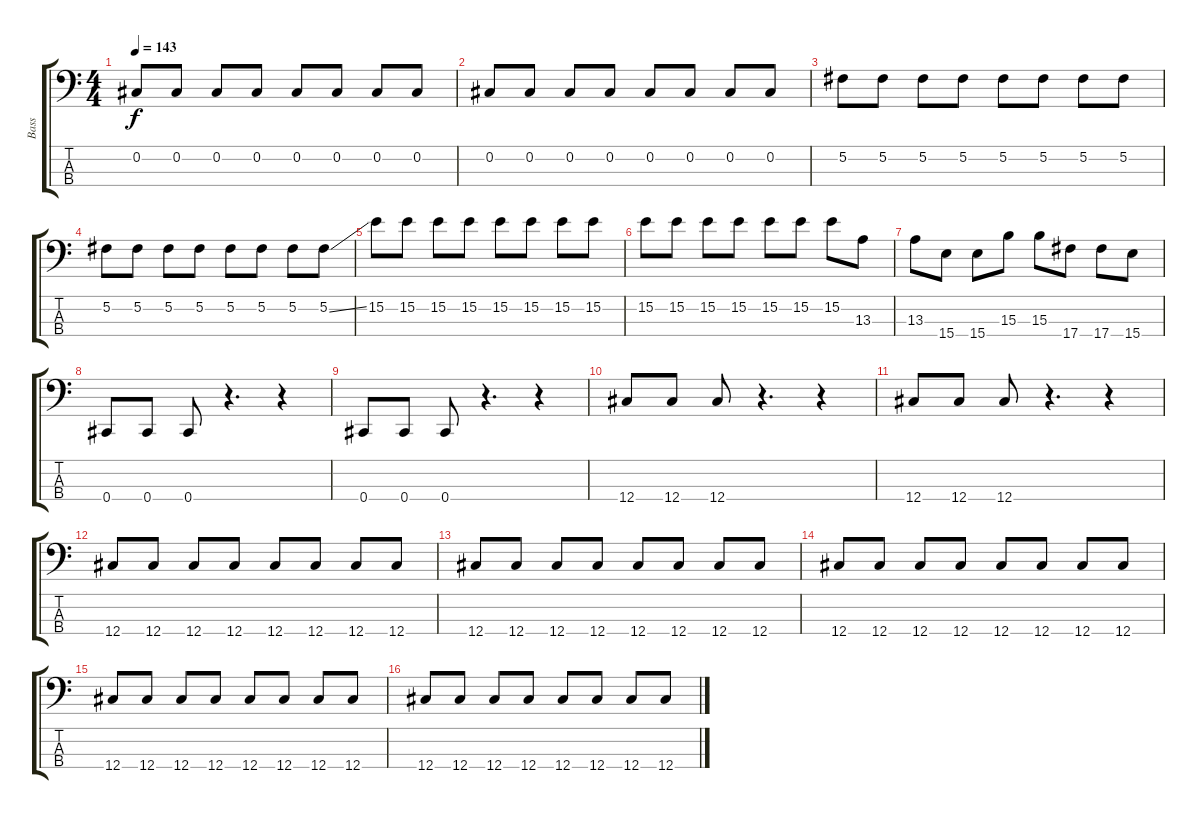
\track ("Bass" "Bass") {instrument electricbasspick}
\staff {score tabs}
\tuning (Gb2 Db2 Ab1 Db1) {hide}
\ts (4 4)
\tempo 143
\clef f4
\ks c
0.2.8{dy f} 0.2.8 0.2.8 0.2.8 0.2.8 0.2.8 0.2.8 0.2.8 |
0.2.8 0.2.8 0.2.8 0.2.8 0.2.8 0.2.8 0.2.8 0.2.8 |
5.2.8 5.2.8 5.2.8 5.2.8 5.2.8 5.2.8 5.2.8 5.2.8 |
5.2.8 5.2.8 5.2.8 5.2.8 5.2.8 5.2.8 5.2.8 5.2{ss}.8 |
15.2.8 15.2.8 15.2.8 15.2.8 15.2.8 15.2.8 15.2.8 15.2.8 |
15.2.8 15.2.8 15.2.8 15.2.8 15.2.8 15.2.8 15.2.8 13.3.8 |
13.3.8 15.4.8 15.4.8 15.3.8 15.3.8 17.4.8 17.4.8 15.4.8 |
0.4.8 0.4.8 0.4.8 r.4{d} r.4 |
0.4.8 0.4.8 0.4.8 r.4{d} r.4 |
12.4.8 12.4.8 12.4.8 r.4{d} r.4 |
12.4.8 12.4.8 12.4.8 r.4{d} r.4 |
12.4.8{volume 9 instrument electricbassfinger} 12.4.8 12.4.8 12.4.8 12.4.8 12.4.8 12.4.8 12.4.8 |
12.4.8{volume 9 instrument electricbassfinger} 12.4.8 12.4.8 12.4.8 12.4.8 12.4.8 12.4.8 12.4.8 |
12.4.8{volume 9 instrument electricbassfinger} 12.4.8 12.4.8 12.4.8 12.4.8 12.4.8 12.4.8 12.4.8 |
12.4.8{volume 9 instrument electricbassfinger} 12.4.8 12.4.8 12.4.8 12.4.8 12.4.8 12.4.8 12.4.8 |
12.4.8{volume 9 instrument electricbassfinger} 12.4.8 12.4.8 12.4.8 12.4.8 12.4.8 12.4.8 12.4.8
